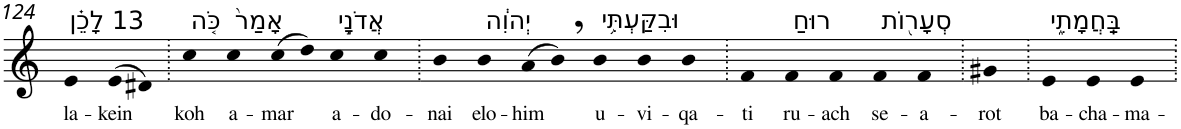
**kern	**text
*part1	*part1
*staff1	*staff1
*I"Piano	*
*I'Pno	*
!!LO:PB:g=z
*clefG2	*
*k[]	*
=124	=124
!LO:TX:a:t=13 לָכֵ֗ן	!
!	!LO:LY:b
4e	la-
!	!LO:LY:b
(>8e	-kein
8d#X)	.
=125.	=125.
!LO:TX:a:t=כֹּ֤ה	!
!	!LO:LY:b
4cc	koh
!LO:TX:a:t=אָמַר֙	!
!	!LO:LY:b
4cc	a-
!	!LO:LY:b
(>8cc	-mar
8dd)	.
!LO:TX:a:t=אֲדֹנָ֣י	!
!	!LO:LY:b
4cc	a-
!	!LO:LY:b
4cc	-do-
=126.	=126.
!	!LO:LY:b
4b	-nai
!LO:TX:a:t=יְהוִ֔ה	!
!	!LO:LY:b
4b	elo-
!	!LO:LY:b
(>8a	-him
8b,)	.
!LO:TX:a:t=וּבִקַּעְתִּ֥י	!
!	!LO:LY:b
4b	u-
!	!LO:LY:b
4b	-vi-
!	!LO:LY:b
4b	-qa-
=127.	=127.
!	!LO:LY:b
4f	-ti
!LO:TX:a:t=רוּחַ	!
!	!LO:LY:b
4f	ru-
!	!LO:LY:b
4f	-ach
!LO:TX:a:t=סְעָר֖וֹת	!
!	!LO:LY:b
4f	se-
!	!LO:LY:b
4f	-a-
=128.	=128.
!	!LO:LY:b
4g#X	-rot
=129.	=129.
!LO:TX:a:t=בַּֽחֲמָתִ֑י	!
!	!LO:LY:b
4e	ba-
!	!LO:LY:b
4e	-cha-
!	!LO:LY:b
4e	-ma-
=.	=.
*-	*-
